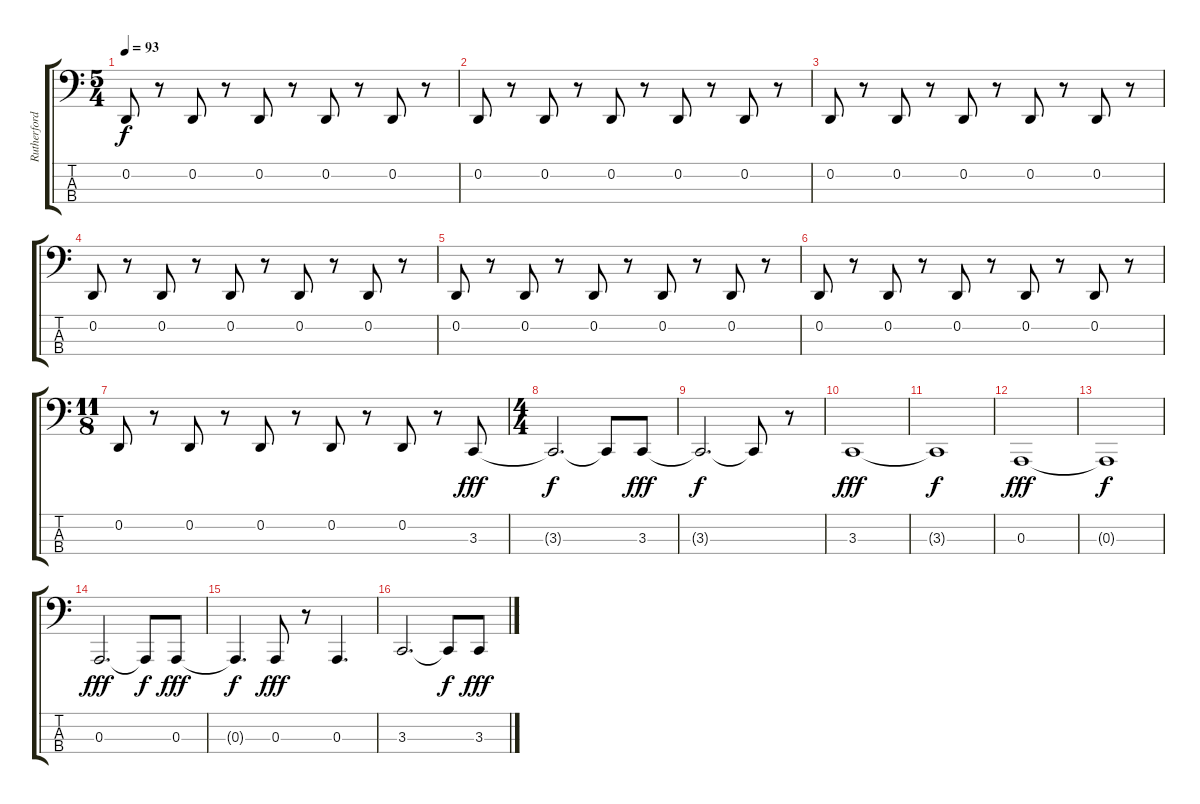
\track ("Rutherford- Bass " "Rutherford") {instrument lead8bassandlead}
\staff {score tabs}
\tuning (G2 D2 A1 E1) {hide}
\ts (5 4)
\tempo 93
\clef f4
\ks c
0.2.8{dy f} r.8 0.2.8 r.8 0.2.8 r.8 0.2.8 r.8 0.2.8 r.8 |
0.2.8 r.8 0.2.8 r.8 0.2.8 r.8 0.2.8 r.8 0.2.8 r.8 |
0.2.8 r.8 0.2.8 r.8 0.2.8 r.8 0.2.8 r.8 0.2.8 r.8 |
0.2.8 r.8 0.2.8 r.8 0.2.8 r.8 0.2.8 r.8 0.2.8 r.8 |
0.2.8 r.8 0.2.8 r.8 0.2.8 r.8 0.2.8 r.8 0.2.8 r.8 |
0.2.8 r.8 0.2.8 r.8 0.2.8 r.8 0.2.8 r.8 0.2.8 r.8 |
\ts (11 8)
0.2.8 r.8 0.2.8 r.8 0.2.8 r.8 0.2.8 r.8 0.2.8 r.8 3.3.8{dy fff} |
\ts (4 4)
3.3{t}.2{d dy f} 3.3{t}.8 3.3.8{dy fff} |
3.3{t}.2{d dy f} 3.3{t}.8 r.8 |
3.3.1{dy fff} |
3.3{t}.1{dy f} |
0.3.1{dy fff} |
0.3{t}.1{dy f} |
0.3.2{d dy fff} 0.3{t}.8{dy f} 0.3.8{dy fff} |
0.3{t}.4{d dy f} 0.3.8{dy fff} r.8 0.3.4{d} |
3.3.2{d} 3.3{t}.8{dy f} 3.3.8{dy fff}
